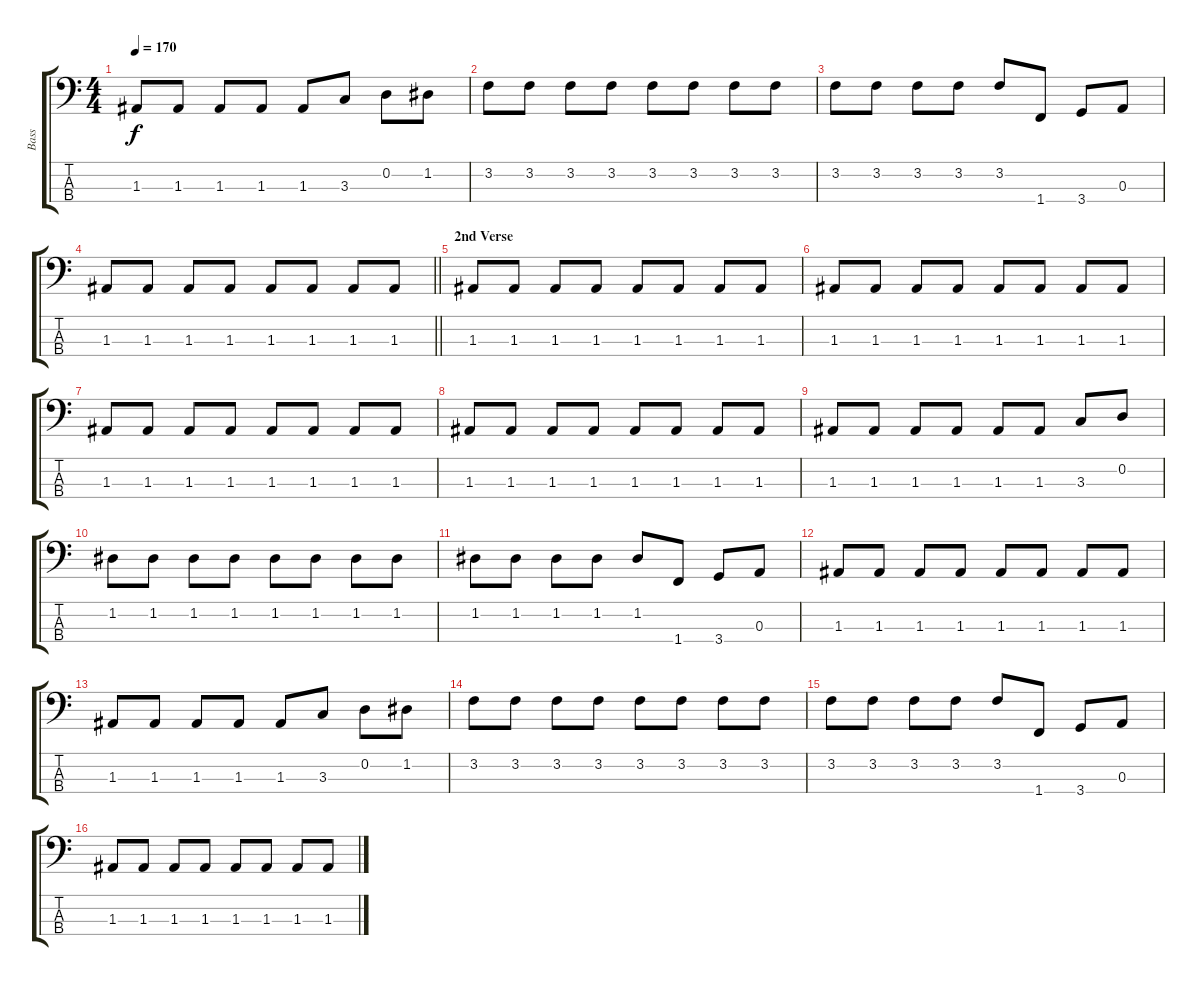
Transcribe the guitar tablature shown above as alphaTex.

\track ("Bass" "Bass") {instrument electricbassfinger}
\staff {score tabs}
\tuning (G2 D2 A1 E1) {hide}
\ts (4 4)
\tempo 170
\clef f4
\ks c
1.3.8{dy f} 1.3.8 1.3.8 1.3.8 1.3.8 3.3.8 0.2.8 1.2.8 |
3.2.8 3.2.8 3.2.8 3.2.8 3.2.8 3.2.8 3.2.8 3.2.8 |
3.2.8 3.2.8 3.2.8 3.2.8 3.2.8 1.4.8 3.4.8 0.3.8 |
\barLineRight lightlight
1.3.8 1.3.8 1.3.8 1.3.8 1.3.8 1.3.8 1.3.8 1.3.8 |
\section ("" "2nd Verse")
1.3.8 1.3.8 1.3.8 1.3.8 1.3.8 1.3.8 1.3.8 1.3.8 |
1.3.8 1.3.8 1.3.8 1.3.8 1.3.8 1.3.8 1.3.8 1.3.8 |
1.3.8 1.3.8 1.3.8 1.3.8 1.3.8 1.3.8 1.3.8 1.3.8 |
1.3.8 1.3.8 1.3.8 1.3.8 1.3.8 1.3.8 1.3.8 1.3.8 |
1.3.8 1.3.8 1.3.8 1.3.8 1.3.8 1.3.8 3.3.8 0.2.8 |
1.2.8 1.2.8 1.2.8 1.2.8 1.2.8 1.2.8 1.2.8 1.2.8 |
1.2.8 1.2.8 1.2.8 1.2.8 1.2.8 1.4.8 3.4.8 0.3.8 |
1.3.8 1.3.8 1.3.8 1.3.8 1.3.8 1.3.8 1.3.8 1.3.8 |
1.3.8 1.3.8 1.3.8 1.3.8 1.3.8 3.3.8 0.2.8 1.2.8 |
3.2.8 3.2.8 3.2.8 3.2.8 3.2.8 3.2.8 3.2.8 3.2.8 |
3.2.8 3.2.8 3.2.8 3.2.8 3.2.8 1.4.8 3.4.8 0.3.8 |
1.3.8 1.3.8 1.3.8 1.3.8 1.3.8 1.3.8 1.3.8 1.3.8
